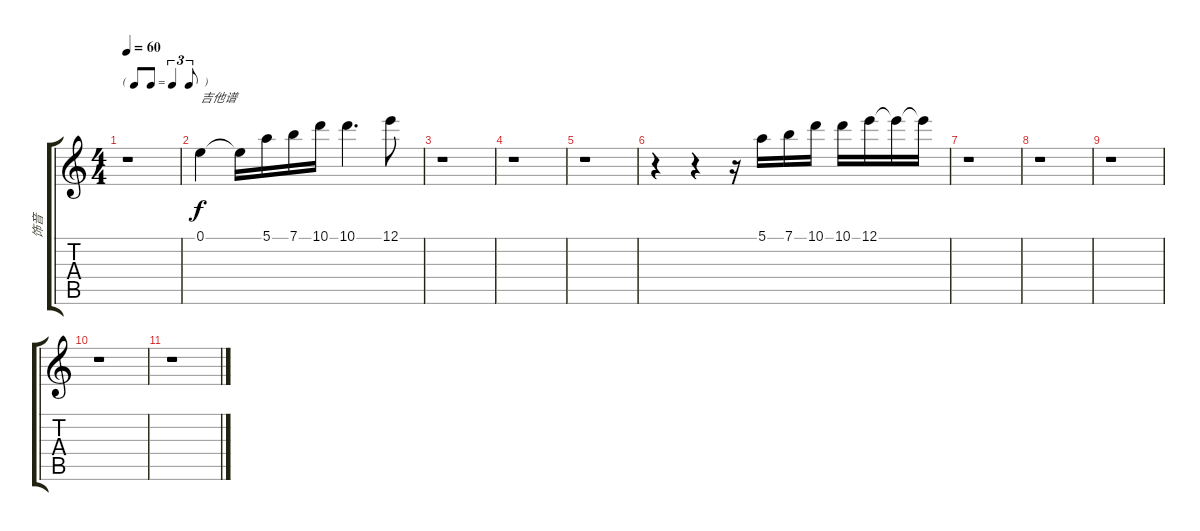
\track ("饰音" "饰音") {instrument acousticguitarnylon}
\staff {score tabs}
\tuning (E4 B3 G3 D3 A2 E2) {hide}
\ts (4 4)
\tf triplet8th
\tempo 60
\clef g2
\ks c
r.1{dy f} |
0.1.4{txt "吉他谱"} 0.1{t}.16 5.1.16 7.1.16 10.1.16 10.1.4{d} 12.1.8 |
r.1 |
r.1 |
r.1 |
r.4 r.4 r.16 5.1.16 7.1.16 10.1.16 10.1.16 12.1.16 12.1{t}.16 12.1{t}.16 |
r.1 |
r.1 |
r.1 |
r.1 |
r.1
